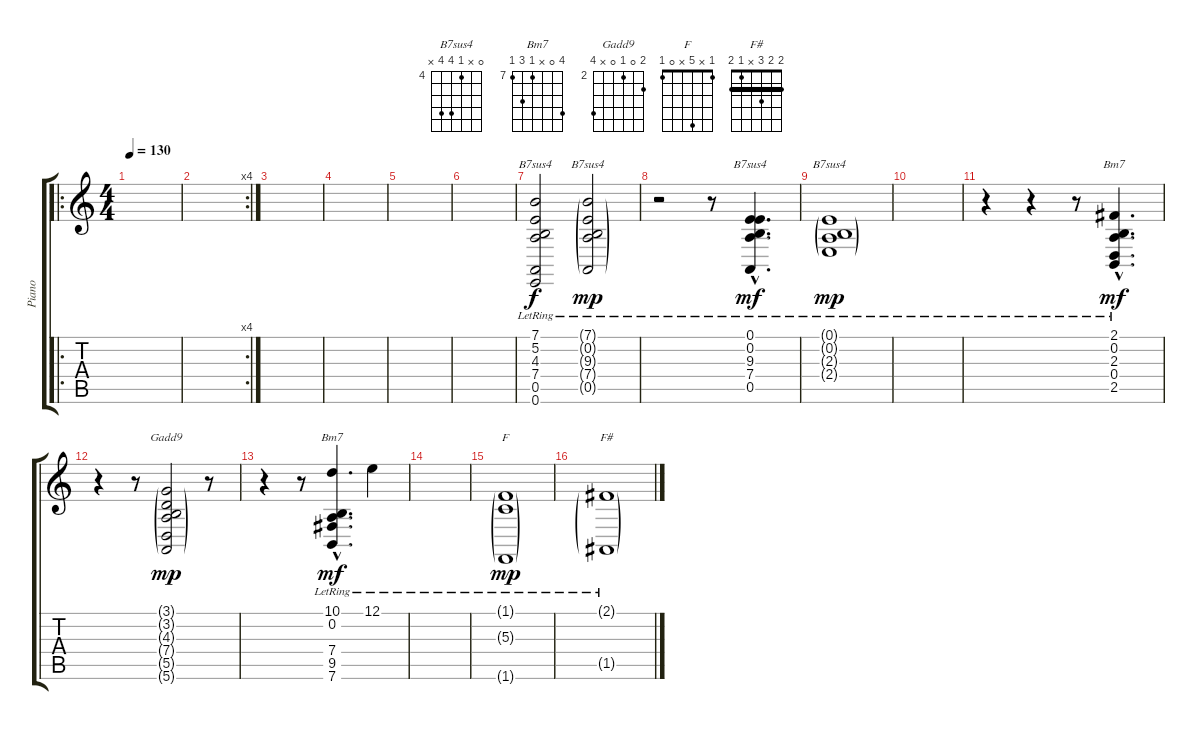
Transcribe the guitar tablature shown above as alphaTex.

\track ("Piano" "Piano") {instrument acousticgrandpiano}
\staff {score tabs}
\tuning (E4 B3 G3 D3 A2 E2) {hide}
\chord ("B7sus4" 7 5 4 7 0 0) {firstfret 4}
\chord ("B7sus4" 5 5 4 7 0 x) {firstfret 4 barre 5}
\chord ("B7sus4" 5 5 4 7 0 0) {firstfret 4 barre 5}
\chord ("B7sus4" 0 x 4 7 7 x) {firstfret 4}
\chord ("Bm7" 2 0 2 0 2 x)
\chord ("Gadd9" 3 0 2 0 x 5) {firstfret 2}
\chord ("Bm7" 10 0 x 7 9 7) {firstfret 7}
\chord ("F" 1 x 5 x 0 1)
\chord ("F#" 2 2 3 x 1 2) {barre 2}
\ro
\ts (4 4)
\tempo 130
\clef g2
\ks c
|
\rc 4
|
|
|
|
|
(7.1{lr} 5.2{lr} 4.3{lr} 7.4{lr} 0.5{lr} 0.6{lr}).2{ch "B7sus4"} (7.1{g lr} 0.2{g lr} 9.3{g lr} 7.4{g lr} 0.5{g lr}).2{ch "B7sus4" dy mp} |
r.2 r.8 (0.1{hac lr} 0.2{hac lr} 9.3{hac lr} 7.4{hac lr} 0.5{hac lr}).4{d ch "B7sus4" dy mf} |
(0.1{g lr} 0.2{g lr} 2.3{g lr} 2.4{g lr}).1{ch "B7sus4" dy mp} |
|
r.4 r.4 r.8 (2.1{hac lr} 0.2{hac lr} 2.3{hac lr} 0.4{hac lr} 2.5{hac lr}).4{d ch "Bm7" dy mf} |
r.4 r.8 (3.1{g} 3.2{g} 4.3{g} 7.4{g} 5.5{g} 5.6{g}).2{ch "Gadd9" dy mp} r.8 |
r.4 r.8 (10.1{hac lr} 0.2{hac lr} 7.4{hac lr} 9.5{hac lr} 7.6{hac lr}).4{d ch "Bm7" dy mf} 12.1{lr}.4 |
|
(1.1{g lr} 5.3{g lr} 1.6{g lr}).1{ch "F" dy mp} |
(2.1{g lr} 1.5{g lr}).1{ch "F#"}
